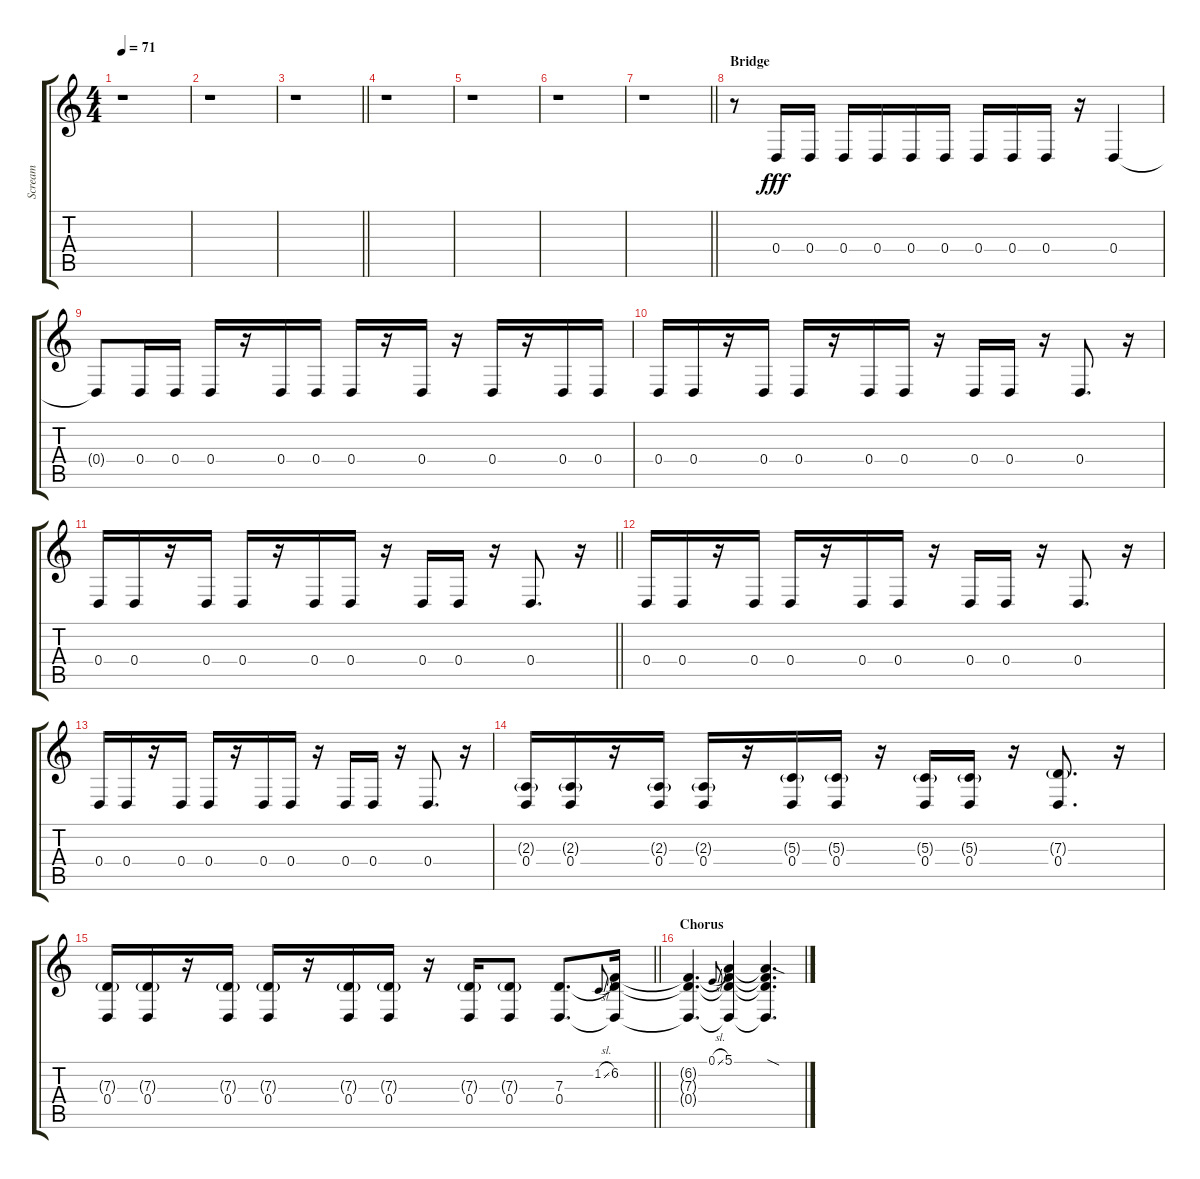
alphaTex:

\track ("Scream" "Scream") {instrument blownbottle}
\staff {score tabs}
\tuning (E4 B3 G3 D3 A2 E2) {hide}
\ts (4 4)
\tempo 71
\clef g2
\ks c
r.1{dy fff} |
r.1 |
\barLineRight lightlight
r.1 |
r.1 |
r.1 |
r.1 |
\barLineRight lightlight
r.1 |
\section ("" "Bridge")
r.8 0.4.16 0.4.16 0.4.16 0.4.16 0.4.16 0.4.16 0.4.16 0.4.16 0.4.16 r.16 0.4.4 |
0.4{t}.8 0.4.16 0.4.16 0.4.16 r.16 0.4.16 0.4.16 0.4.16 r.16 0.4.16 r.16 0.4.16 r.16 0.4.16 0.4.16 |
0.4.16 0.4.16 r.16 0.4.16 0.4.16 r.16 0.4.16 0.4.16 r.16 0.4.16 0.4.16 r.16 0.4.8{d} r.16 |
\barLineRight lightlight
0.4.16 0.4.16 r.16 0.4.16 0.4.16 r.16 0.4.16 0.4.16 r.16 0.4.16 0.4.16 r.16 0.4.8{d} r.16 |
0.4.16 0.4.16 r.16 0.4.16 0.4.16 r.16 0.4.16 0.4.16 r.16 0.4.16 0.4.16 r.16 0.4.8{d} r.16 |
0.4.16 0.4.16 r.16 0.4.16 0.4.16 r.16 0.4.16 0.4.16 r.16 0.4.16 0.4.16 r.16 0.4.8{d} r.16 |
(2.3{g} 0.4).16 (2.3{g} 0.4).16 r.16 (2.3{g} 0.4).16 (2.3{g} 0.4).16 r.16 (5.3{g} 0.4).16 (5.3{g} 0.4).16 r.16 (5.3{g} 0.4).16 (5.3{g} 0.4).16 r.16 (7.3{g} 0.4).8{d} r.16 |
\barLineRight lightlight
(7.3{g} 0.4).16 (7.3{g} 0.4).16 r.16 (7.3{g} 0.4).16 (7.3{g} 0.4).16 r.16 (7.3{g} 0.4).16 (7.3{g} 0.4).16 r.16 (7.3{g} 0.4).16 (7.3{g} 0.4).8 (7.3 0.4).8{d volume 0 balance 0} 1.2{sl}.8{gr onbeat} (6.2 7.3{t} 0.4{t}).16 |
\section ("" "Chorus")
(6.2{t} 7.3{t} 0.4{t}).4{d} 0.1{sl}.8{gr onbeat} (5.1 6.2{t} 7.3{t} 0.4{t}).4 (5.1{sod t} 6.2{t} 7.3{t} 0.4{t}).4{d}
